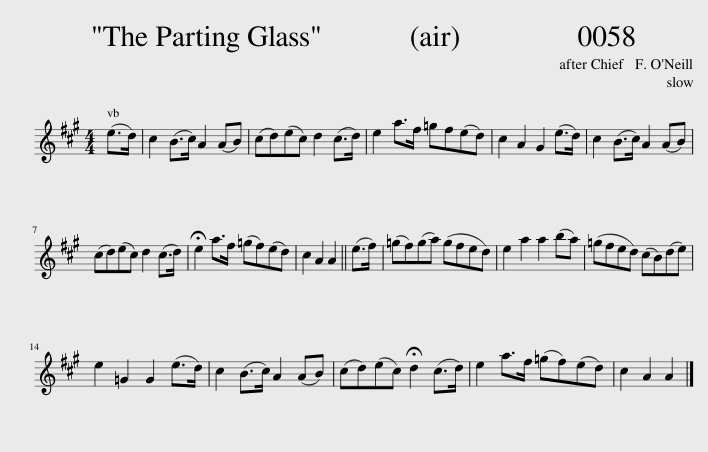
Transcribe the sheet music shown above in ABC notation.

X:1
L:1/8
M:4/4
I:linebreak $
K:A
V:1 treble
V:1
 (e>d) | c2 (B>c) A2 (AB) | (cd)(ec) d2 (c>d) | e2 a>f =gf(ed) | c2 A2 G2 (e>d) | %5
 c2 (B>c) A2 (AB) |$ (cd)(ec) d2 (c>d) | !fermata!e2 a>f (=gf)(ed) | c2 A2 A2 || (e>f) | %10
 (=gf)(ga) (gfed) | e2 a2 a2 (ba) | (=gfed) (cB)(de) |$ e2 =G2 G2 (e>d) | c2 (B>c) A2 (AB) | %15
 (cd)(ec) !fermata!d2 (c>d) | e2 a>f (=gf)(ed) | c2 A2 A2 |] %18
